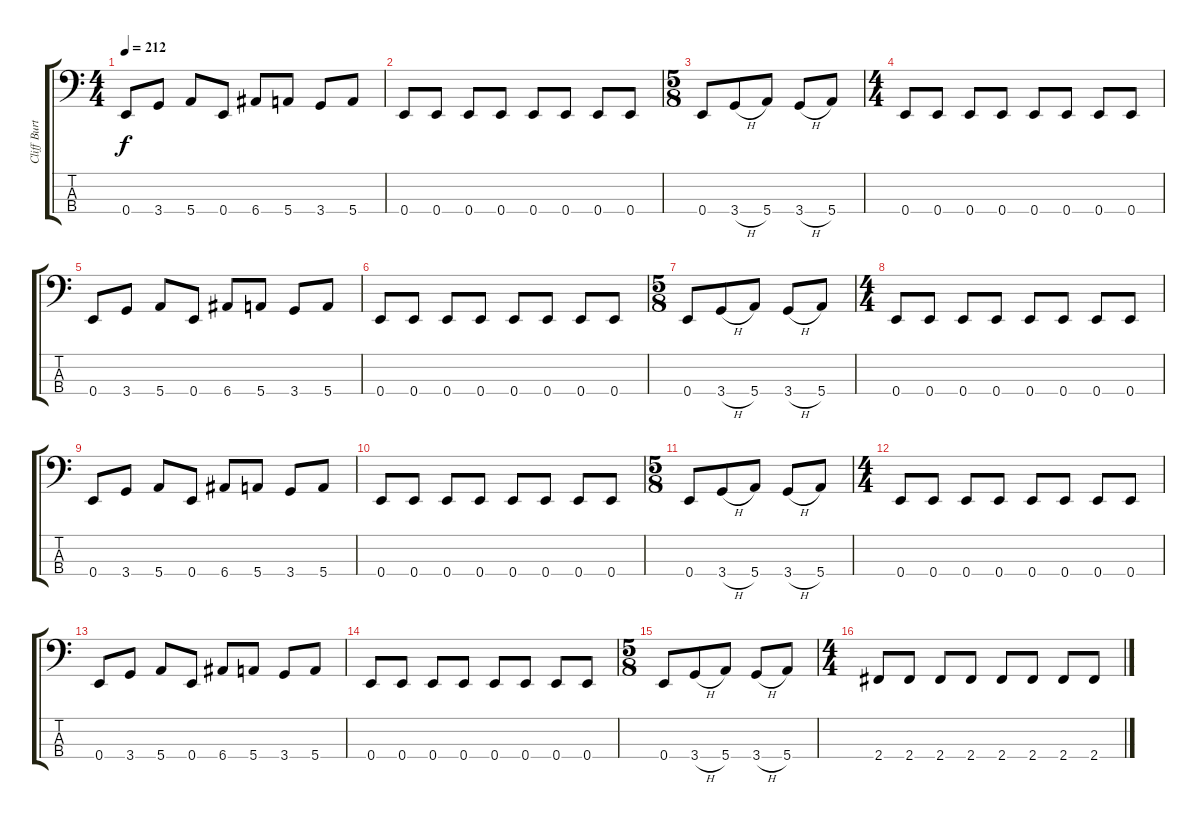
\track ("Cliff Burton (Bass)" "Cliff Burt") {instrument electricbassfinger}
\staff {score tabs}
\tuning (G2 D2 A1 E1) {hide}
\ts (4 4)
\tempo 212
\clef f4
\ks c
0.4.8{dy f} 3.4.8 5.4.8 0.4.8 6.4.8 5.4.8 3.4.8 5.4.8 |
0.4.8 0.4.8 0.4.8 0.4.8 0.4.8 0.4.8 0.4.8 0.4.8 |
\ts (5 8)
0.4.8 3.4{h}.8 5.4.8 3.4{h}.8 5.4.8 |
\ts (4 4)
0.4.8 0.4.8 0.4.8 0.4.8 0.4.8 0.4.8 0.4.8 0.4.8 |
0.4.8 3.4.8 5.4.8 0.4.8 6.4.8 5.4.8 3.4.8 5.4.8 |
0.4.8 0.4.8 0.4.8 0.4.8 0.4.8 0.4.8 0.4.8 0.4.8 |
\ts (5 8)
0.4.8 3.4{h}.8 5.4.8 3.4{h}.8 5.4.8 |
\ts (4 4)
0.4.8 0.4.8 0.4.8 0.4.8 0.4.8 0.4.8 0.4.8 0.4.8 |
0.4.8 3.4.8 5.4.8 0.4.8 6.4.8 5.4.8 3.4.8 5.4.8 |
0.4.8 0.4.8 0.4.8 0.4.8 0.4.8 0.4.8 0.4.8 0.4.8 |
\ts (5 8)
0.4.8 3.4{h}.8 5.4.8 3.4{h}.8 5.4.8 |
\ts (4 4)
0.4.8 0.4.8 0.4.8 0.4.8 0.4.8 0.4.8 0.4.8 0.4.8 |
0.4.8 3.4.8 5.4.8 0.4.8 6.4.8 5.4.8 3.4.8 5.4.8 |
0.4.8 0.4.8 0.4.8 0.4.8 0.4.8 0.4.8 0.4.8 0.4.8 |
\ts (5 8)
0.4.8 3.4{h}.8 5.4.8 3.4{h}.8 5.4.8 |
\ts (4 4)
\section ("" "")
2.4.8 2.4.8 2.4.8 2.4.8 2.4.8 2.4.8 2.4.8 2.4.8
